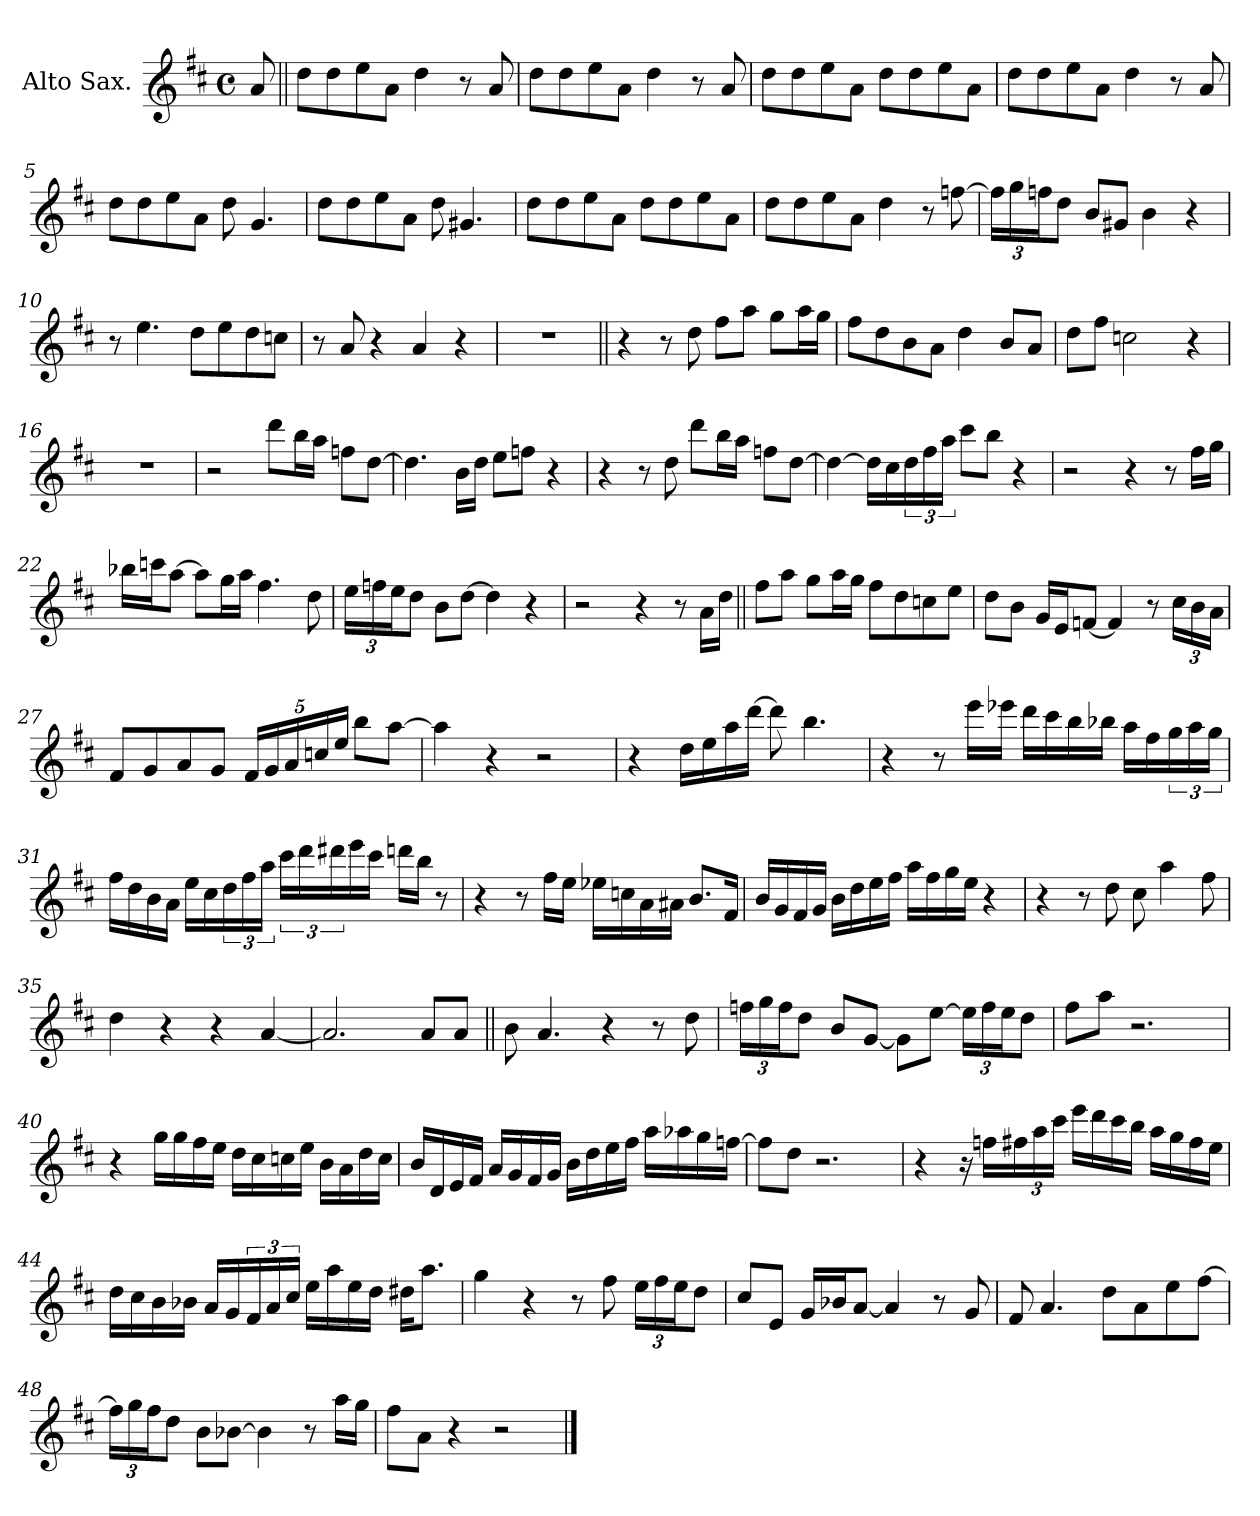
**kern
*part1
*staff1
*I"Alto Sax.
*I'Sax
*clefG2
*ITrd5c9
*k[b-]
*F:
*M4/4
*met(c)
*MM220
=
8c/
=1||
8f\L
8f\
8g\
8c\J
4f\
8r
8c/
=2
8f\L
8f\
8g\
8c\J
4f\
8r
8c/
=3
8f\L
8f\
8g\
8c\J
8f\L
8f\
8g\
8c\J
=4
8f\L
8f\
8g\
8c\J
4f\
8r
8c/
!!LO:LB:g=z
=5
8f\L
8f\
8g\
8c\J
8f\
4.B-/
=6
8f\L
8f\
8g\
8c\J
8f\
4.Bn/
=7
8f\L
8f\
8g\
8c\J
8f\L
8f\
8g\
8c\J
=8
8f\L
8f\
8g\
8c\J
4f\
8r
[8a-X\
!!LO:LB:g=z
=9
24a-\LL]
24b-\
24a-X\J
8f\J
8d/L
8Bn/J
4d\
4r
=10
8r
4.g\
8f\L
8g\
8f\
8e-X\J
=11
8r
8c/
4r
4c/
4r
=12
1r
!!LO:LB:g=z
=13||
4r
8r
8f\
8a\L
8cc\J
8b-\L
16cc\L
16b-\JJ
=14
8a\L
8f\
8d\
8c\J
4f\
8d/L
8c/J
=15
8f\L
8a>\J
2e-X\
4r
=16
1r
!!LO:LB:g=z
=17
2r
8ff\L
16dd\L
16cc\JJ
8a-X\L
[8f\J
=18
4.f\]
16d\LL
16f\JJ
8g\L
8a-X\J
4r
=19
4r
8r
8f\
8ff\L
16dd\L
16cc\JJ
8a-X\L
[8f\J
=20
4f\_
16f\LL]
16e\
24f\
24a\
24cc\JJ
8ee\L
8dd\J
4r
!!LO:LB:g=z
=21
2r
4r
8r
16a\LL
16b-\JJ
=22
16dd-X\LL
16ee-X\J
[8cc\J
8cc\L]
16b-\L
16cc\JJ
4.a\
8f\
=23
24g\LL
24a-X\
24g\J
8f\J
8d\L
[8f\J
4f\]
4r
=24
2r
4r
8r
16c\LL
16f\JJ
!!LO:PB:g=z
=25||
8a\L
8cc\J
8b-\L
16cc\L
16b-\JJ
8a\L
8f\
8e-X\
8g\J
=26
8f\L
8d\J
16B-/LL
16G/J
[8A-X/J
4A-/]
8r
24e\LL
24d\
24c\JJ
=27
8A/L
8B-/
8c/
8B-/J
20A/LL
20B-/
20c/
20e-X/
20g/JJ
8dd\L
[8cc\J
=28
4cc\]
4r
2r
!!LO:LB:g=z
=29
4r
16f\LL
16g\
16cc\
[16ff\JJ
8ff\]
4.dd\
=30
4r
8r
16gg\LL
16gg-X\JJ
16ff\LL
16ee\
16dd\
16dd-X\JJ
16cc\LL
16a\
24b-\
24cc\
24b-\JJ
=31
16a\LL
16f\
16d\
16c\JJ
16g\LL
16e\
24f\
24a\
24cc\JJ
24ee\LL
24ff\
24ff#X\
16gg\
16ee\JJ
16ffn\LL
16dd\JJ
8r
=32
4r
8r
16a\LL
16g\JJ
16g-X\LL
16e-X\
16c\
16c#X\JJ
8.d/L
16A/Jk
!!LO:LB:g=z
=33
16d/LL
16B-/
16A/
16B-/JJ
16d\LL
16f\
16g\
16a\JJ
16cc\LL
16a\
16b-\
16g\JJ
4r
=34
4r
8r
8f\
8e\
4cc\
8a\
=35
4f\
4r
4r
[4c/
=36
2.c/]
8c/L
8c/J
!!LO:LB:g=z
=37||
8d\
4.c/
4r
8r
8f\
=38
24a-X\LL
24b-\
24a-\J
8f\J
8d/L
[8B-/J
8B-\L]
[8g\J
24g\LL]
24a-\
24g\J
8f\J
=39
8a\L
8cc\J
2.r
=40
4r
16b-\LL
16b-\
16a\
16g\JJ
16f\LL
16e\
16e-X\
16g\JJ
16d\LL
16c\
16f\
16e-\JJ
!!LO:LB:g=z
=41
16d/LL
16F/
16G/
16A/JJ
16c/LL
16B-/
16A/
16B-/JJ
16d\LL
16f\
16g\
16a\JJ
16cc\LL
16cc-X\
16b-\
[16a-X\JJ
=42
8a-\L]
8f\J
2.r
=43
4r
16r
16a-X\LL
24an\L
24cc\
24ee\JJJ
16gg\LL
16ff\
16ee\
16dd\JJ
16cc\LL
16b-\
16a\
16g\JJ
=44
16f\LL
16e\
16d\
16d-X\JJ
16c/LL
16B-/
24A/
24c/
24e/JJ
16g\LL
16cc\
16g\
16f\JJ
16f#X\KL
8.cc>\J
!!LO:LB:g=z
=45
4b-\
4r
8r
8a\
24g\LL
24a\
24g\J
8f\J
=46
8e/L
8G/J
16B-/LL
16d-X/J
[8c/J
4c/]
8r
8B-/
=47
8A/
4.c/
8f\L
8c\
8g\
[8a\J
=48
24a\LL]
24b-\
24a\J
8f\J
8d\L
[8d-X\J
4d-\]
8r
16cc\LL
16b-\JJ
=49
8a\L
8c\J
4r
2r
==
*-
